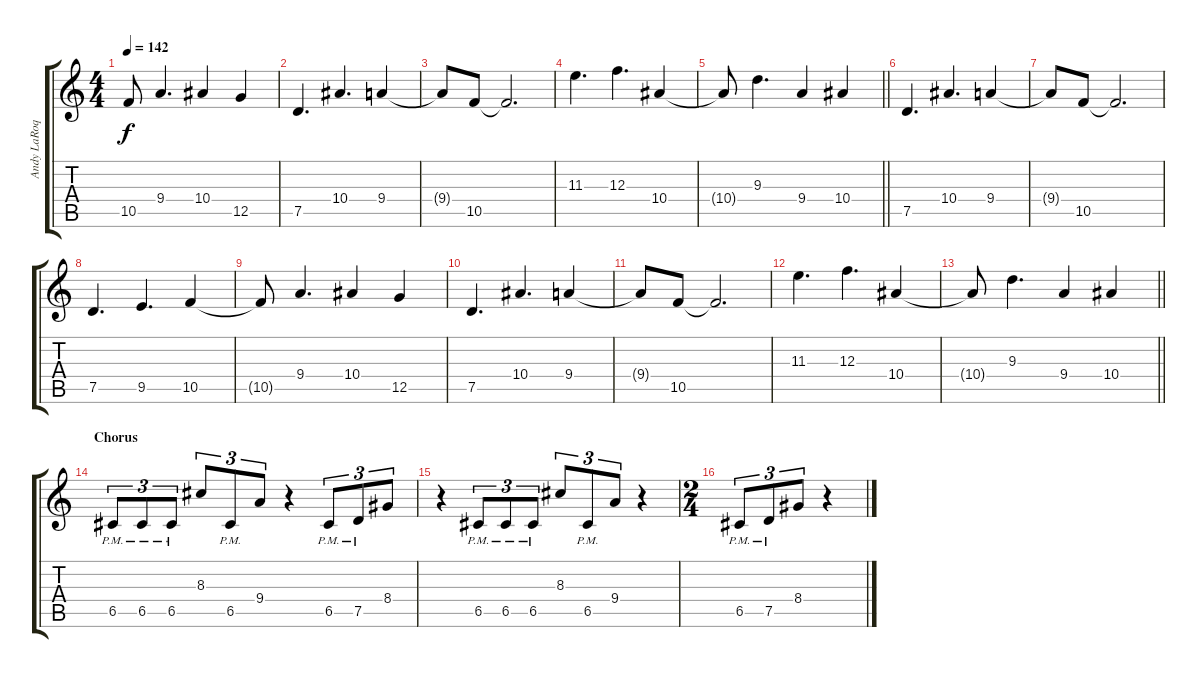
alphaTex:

\track ("Andy LaRoque" "Andy LaRoq") {instrument distortionguitar}
\staff {score tabs}
\tuning (D4 A3 F3 C3 G2 D2) {hide}
\ts (4 4)
\tempo 142
\clef g2
\ks c
10.5{t}.8{dy f} 9.4.4{d} 10.4.4 12.5.4 |
7.5.4{d} 10.4.4{d} 9.4.4 |
9.4{t}.8 10.5.8 10.5{t}.2{d} |
11.3.4{d} 12.3.4{d} 10.4.4 |
\barLineRight lightlight
10.4{t}.8 9.3.4{d} 9.4.4 10.4.4 |
7.5.4{d} 10.4.4{d} 9.4.4 |
9.4{t}.8 10.5.8 10.5{t}.2{d} |
7.5.4{d} 9.5.4{d} 10.5.4 |
10.5{t}.8 9.4.4{d} 10.4.4 12.5.4 |
7.5.4{d} 10.4.4{d} 9.4.4 |
9.4{t}.8 10.5.8 10.5{t}.2{d} |
11.3.4{d} 12.3.4{d} 10.4.4 |
\barLineRight lightlight
10.4{t}.8 9.3.4{d} 9.4.4 10.4.4 |
\section ("" "Chorus")
6.5{pm}.8{tu (3 2)} 6.5{pm}.8{tu (3 2)} 6.5{pm}.8{tu (3 2)} 8.3.8{tu (3 2)} 6.5{pm}.8{tu (3 2)} 9.4.8{tu (3 2)} r.4 6.5{pm}.8{tu (3 2)} 7.5{pm}.8{tu (3 2)} 8.4.8{tu (3 2)} |
r.4 6.5{pm}.8{tu (3 2)} 6.5{pm}.8{tu (3 2)} 6.5{pm}.8{tu (3 2)} 8.3.8{tu (3 2)} 6.5{pm}.8{tu (3 2)} 9.4.8{tu (3 2)} r.4 |
\ts (2 4)
6.5{pm}.8{tu (3 2)} 7.5{pm}.8{tu (3 2)} 8.4.8{tu (3 2)} r.4
